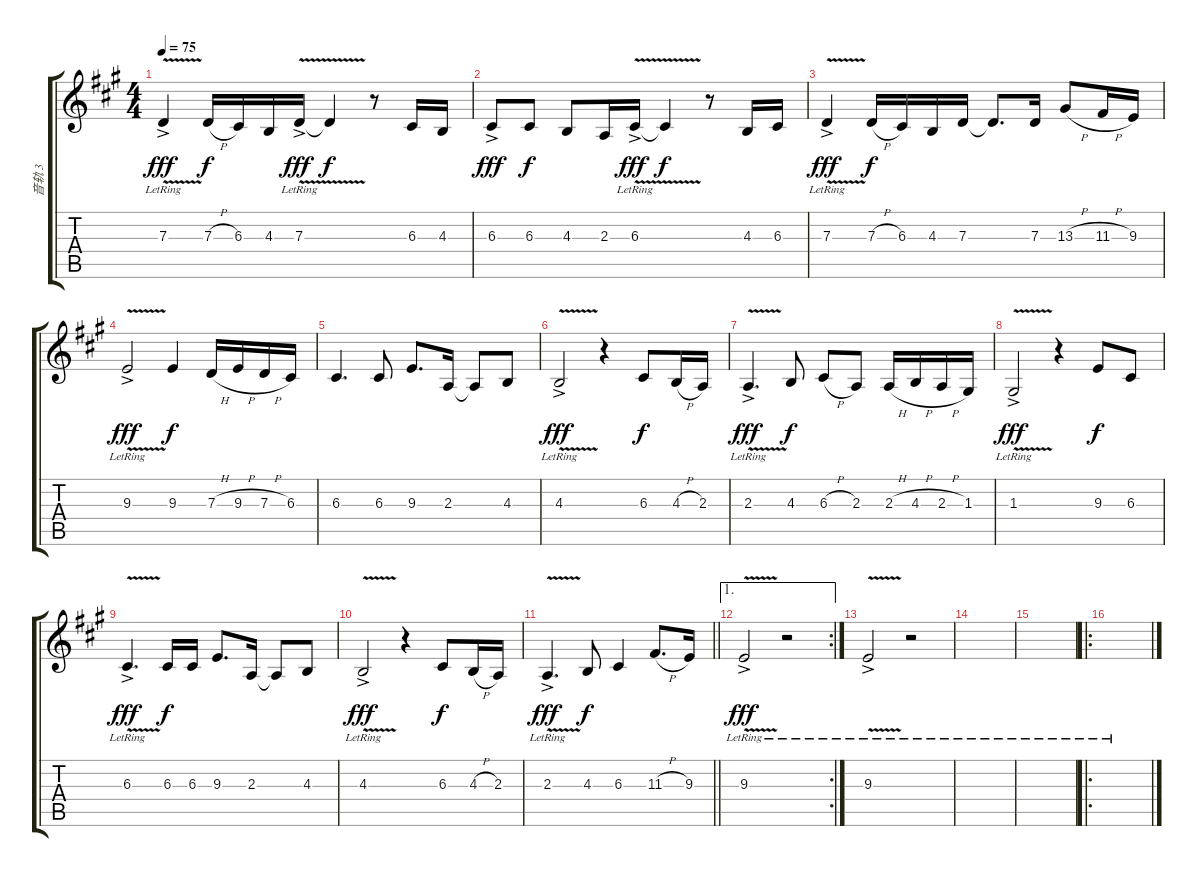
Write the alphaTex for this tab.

\track ("音轨 3" "音轨 3") {instrument acousticgrandpiano}
\staff {score tabs}
\tuning (E4 B3 G3 D3 A2 E2) {hide}
\ts (4 4)
\tempo 75
\clef g2
\ks a
7.3{v ac lr}.4{dy fff} 7.3{h}.16{dy f} 6.3.16 4.3.16 7.3{v ac lr}.16{dy fff} 7.3{t}.4{dy f} r.8 6.3.16 4.3.16 |
6.3{ac}.8{dy fff} 6.3.8{dy f} 4.3.8 2.3.16 6.3{v ac lr}.16{dy fff} 6.3{t}.4{dy f} r.8 4.3.16 6.3.16 |
7.3{v ac lr}.4{dy fff} 7.3{h}.16{dy f} 6.3.16 4.3.16 7.3.16 7.3{t}.8{d} 7.3.16 13.3{h}.8 11.3{h}.16 9.3.16 |
9.3{v ac lr}.2{dy fff} 9.3.4{dy f} 7.3{h}.16 9.3{h}.16 7.3{h}.16 6.3.16 |
6.3.4{d} 6.3.8 9.3.8{d} 2.3.16 2.3{t}.8 4.3.8 |
4.3{v ac lr}.2{dy fff} r.4 6.3.8{dy f} 4.3{h}.16 2.3.16 |
2.3{v ac lr}.4{d dy fff} 4.3.8{dy f} 6.3{h}.8 2.3.8 2.3{h}.16 4.3{h}.16 2.3{h}.16 1.3.16 |
1.3{v ac lr}.2{dy fff} r.4 9.3.8{dy f} 6.3.8 |
6.3{v ac lr}.4{d dy fff} 6.3.16{dy f} 6.3.16 9.3.8{d} 2.3.16 2.3{t}.8 4.3.8 |
4.3{v ac lr}.2{dy fff} r.4 6.3.8{dy f} 4.3{h}.16 2.3.16 |
\barLineRight lightlight
2.3{v ac lr}.4{d dy fff} 4.3.8{dy f} 6.3.4 11.3{h}.8{d} 9.3.16 |
\ae 1
\rc 2
9.3{v ac lr}.2{dy fff} r.2 |
9.3{v ac lr}.2 r.2 |
|
|
\ro
